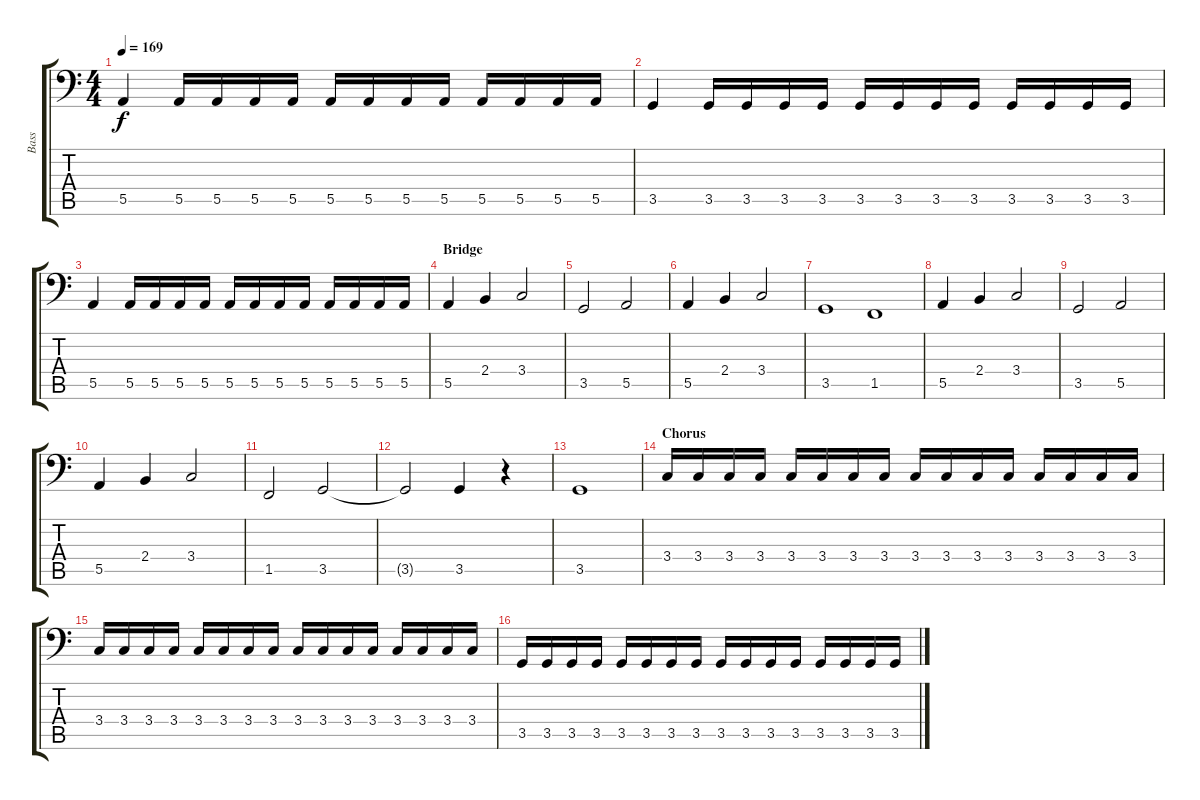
\track ("Bass" "Bass") {instrument electricbassfinger}
\staff {score tabs}
\tuning (C3 G2 D2 A1 E1 B0) {hide}
\ts (4 4)
\tempo 169
\clef f4
\ks c
5.5.4{dy f} 5.5.16 5.5.16 5.5.16 5.5.16 5.5.16 5.5.16 5.5.16 5.5.16 5.5.16 5.5.16 5.5.16 5.5.16 |
3.5.4 3.5.16 3.5.16 3.5.16 3.5.16 3.5.16 3.5.16 3.5.16 3.5.16 3.5.16 3.5.16 3.5.16 3.5.16 |
5.5.4 5.5.16 5.5.16 5.5.16 5.5.16 5.5.16 5.5.16 5.5.16 5.5.16 5.5.16 5.5.16 5.5.16 5.5.16 |
\section ("" "Bridge")
5.5.4 2.4.4 3.4.2 |
3.5.2 5.5.2 |
5.5.4 2.4.4 3.4.2 |
3.5.1 1.5.1 |
5.5.4 2.4.4 3.4.2 |
3.5.2 5.5.2 |
5.5.4 2.4.4 3.4.2 |
1.5.2 3.5.2 |
3.5{t}.2 3.5.4 r.4 |
3.5.1 |
\section ("" "Chorus")
3.4.16 3.4.16 3.4.16 3.4.16 3.4.16 3.4.16 3.4.16 3.4.16 3.4.16 3.4.16 3.4.16 3.4.16 3.4.16 3.4.16 3.4.16 3.4.16 |
3.4.16 3.4.16 3.4.16 3.4.16 3.4.16 3.4.16 3.4.16 3.4.16 3.4.16 3.4.16 3.4.16 3.4.16 3.4.16 3.4.16 3.4.16 3.4.16 |
3.5.16 3.5.16 3.5.16 3.5.16 3.5.16 3.5.16 3.5.16 3.5.16 3.5.16 3.5.16 3.5.16 3.5.16 3.5.16 3.5.16 3.5.16 3.5.16
